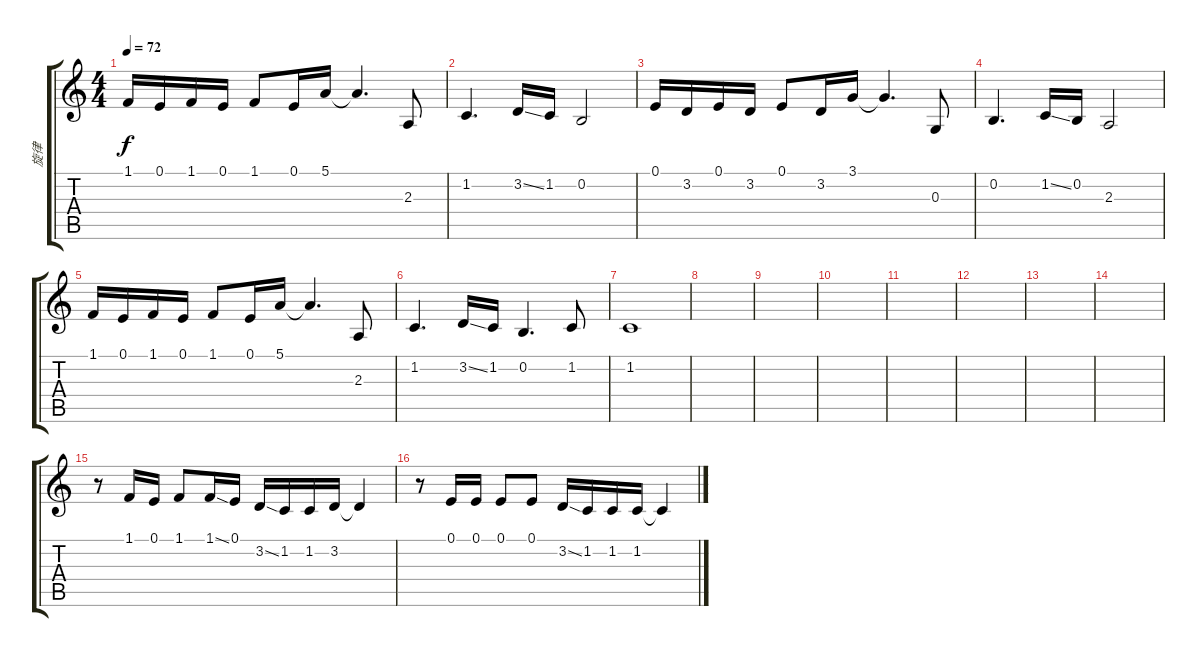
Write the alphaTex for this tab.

\track ("旋律" "旋律") {instrument viola}
\staff {score tabs}
\tuning (E4 B3 G3 D3 A2 E2) {hide}
\ts (4 4)
\tempo 72
\clef g2
\ks c
1.1.16{dy f} 0.1.16 1.1.16 0.1.16 1.1.8 0.1.16 5.1.16 5.1{t}.4{d} 2.3.8 |
1.2.4{d} 3.2{ss}.16 1.2.16 0.2.2 |
0.1.16 3.2.16 0.1.16 3.2.16 0.1.8 3.2.16 3.1.16 3.1{t}.4{d} 0.3.8 |
0.2.4{d} 1.2{ss}.16 0.2.16 2.3.2 |
1.1.16 0.1.16 1.1.16 0.1.16 1.1.8 0.1.16 5.1.16 5.1{t}.4{d} 2.3.8 |
1.2.4{d} 3.2{ss}.16 1.2.16 0.2.4{d} 1.2.8 |
1.2.1 |
|
|
|
|
|
|
|
r.8 1.1.16 0.1.16 1.1.8 1.1{ss}.16 0.1.16 3.2{ss}.16 1.2.16 1.2.16 3.2.16 3.2{t}.4 |
r.8 0.1.16 0.1.16 0.1.8 0.1.8 3.2{ss}.16 1.2.16 1.2.16 1.2.16{txt ""} 1.2{t}.4
